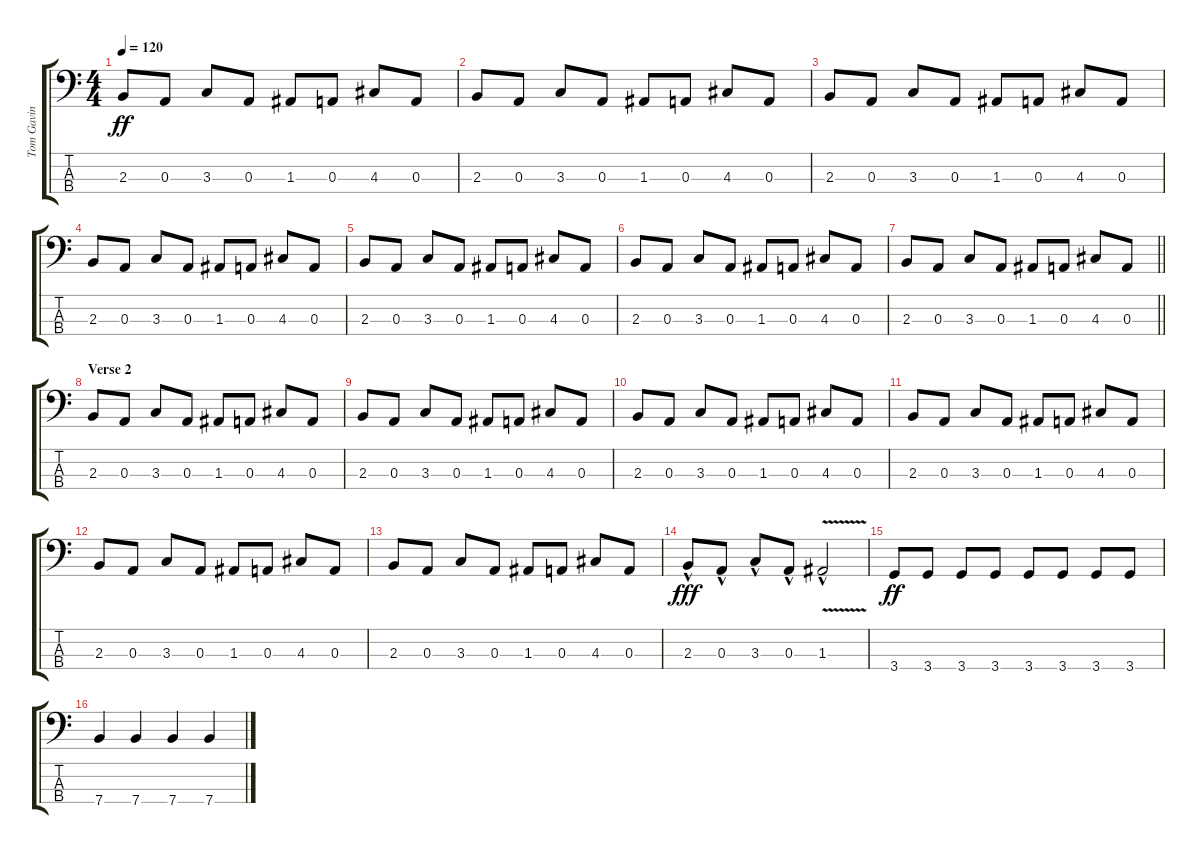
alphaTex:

\track ("Tom Gavin" "Tom Gavin") {instrument electricbassfinger}
\staff {score tabs}
\tuning (G2 D2 A1 E1) {hide}
\ts (4 4)
\tempo 120
\clef f4
\ks c
2.3.8{dy ff} 0.3.8 3.3.8 0.3.8 1.3.8 0.3.8 4.3.8 0.3.8 |
2.3.8 0.3.8 3.3.8 0.3.8 1.3.8 0.3.8 4.3.8 0.3.8 |
2.3.8 0.3.8 3.3.8 0.3.8 1.3.8 0.3.8 4.3.8 0.3.8 |
2.3.8 0.3.8 3.3.8 0.3.8 1.3.8 0.3.8 4.3.8 0.3.8 |
2.3.8 0.3.8 3.3.8 0.3.8 1.3.8 0.3.8 4.3.8 0.3.8 |
2.3.8 0.3.8 3.3.8 0.3.8 1.3.8 0.3.8 4.3.8 0.3.8 |
\barLineRight lightlight
2.3.8 0.3.8 3.3.8 0.3.8 1.3.8 0.3.8 4.3.8 0.3.8 |
\section ("" "Verse 2")
2.3.8 0.3.8 3.3.8 0.3.8 1.3.8 0.3.8 4.3.8 0.3.8 |
2.3.8 0.3.8 3.3.8 0.3.8 1.3.8 0.3.8 4.3.8 0.3.8 |
2.3.8 0.3.8 3.3.8 0.3.8 1.3.8 0.3.8 4.3.8 0.3.8 |
2.3.8 0.3.8 3.3.8 0.3.8 1.3.8 0.3.8 4.3.8 0.3.8 |
2.3.8 0.3.8 3.3.8 0.3.8 1.3.8 0.3.8 4.3.8 0.3.8 |
2.3.8 0.3.8 3.3.8 0.3.8 1.3.8 0.3.8 4.3.8 0.3.8 |
2.3{hac}.8{dy fff} 0.3{hac}.8 3.3{hac}.8 0.3{hac}.8 1.3{v hac}.2 |
3.4.8{dy ff} 3.4.8 3.4.8 3.4.8 3.4.8 3.4.8 3.4.8 3.4.8 |
7.4.4 7.4.4 7.4.4 7.4.4
